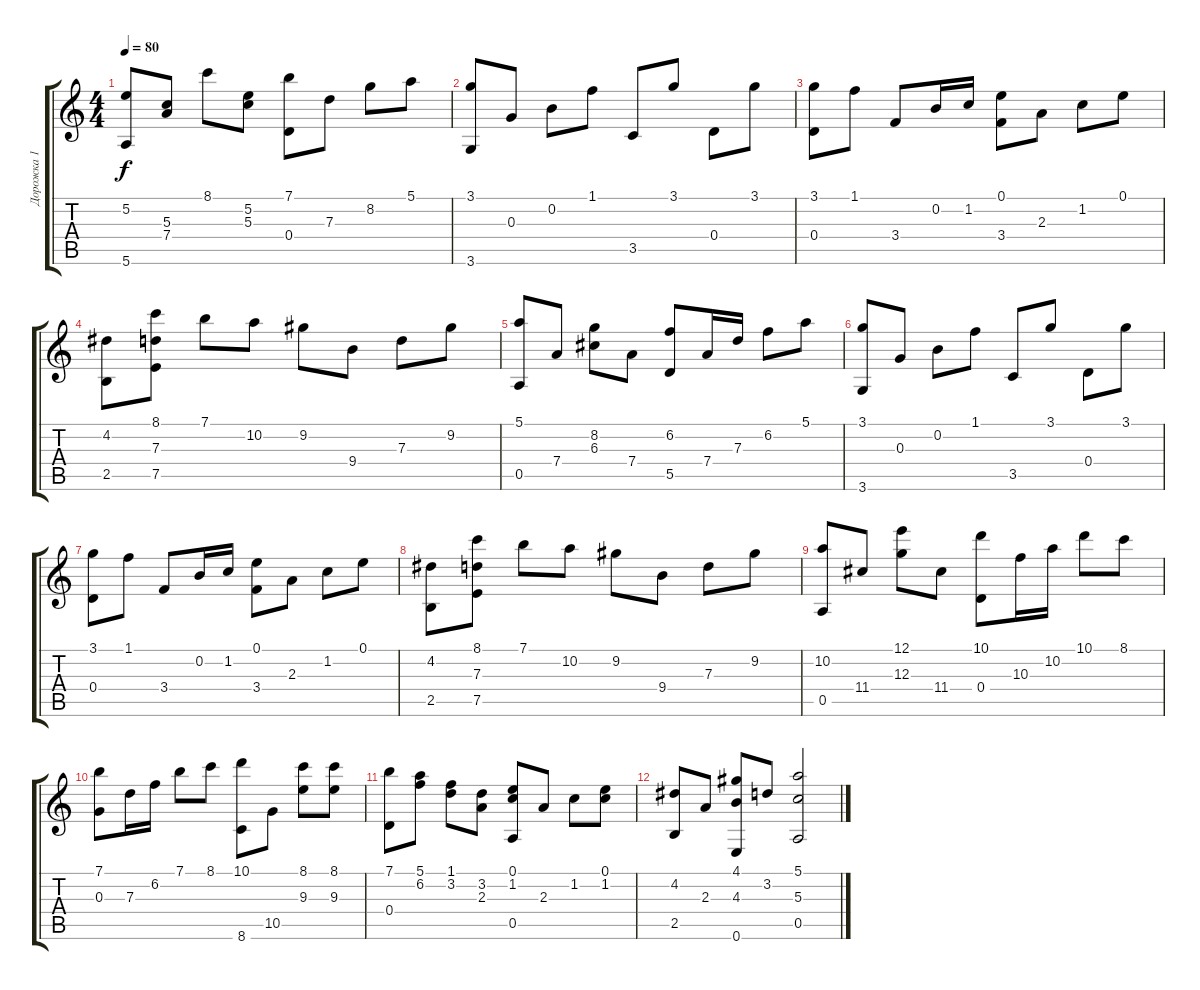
\track ("Дорожка 1" "Дорожка 1") {instrument acousticguitarsteel}
\staff {score tabs}
\tuning (E4 B3 G3 D3 A2 E2) {hide}
\ts (4 4)
\tempo 80
\clef g2
\ks c
(5.2 5.6).8{dy f instrument acousticguitarsteel} (5.3 7.4).8 8.1.8 (5.2 5.3).8 (7.1 0.4).8 7.3.8 8.2.8 5.1.8 |
(3.1 3.6).8 0.3.8 0.2.8 1.1.8 3.5.8 3.1.8 0.4.8 3.1.8 |
(3.1 0.4).8 1.1.8 3.4.8 0.2.16 1.2.16 (0.1 3.4).8 2.3.8 1.2.8 0.1.8 |
(4.2 2.5).8 (8.1 7.3 7.5).8 7.1.8 10.2.8 9.2.8 9.4.8 7.3.8 9.2.8 |
(5.1 0.5).8 7.4.8 (8.2 6.3).8 7.4.8 (6.2 5.5).8 7.4.16 7.3.16 6.2.8 5.1.8 |
(3.1 3.6).8 0.3.8 0.2.8 1.1.8 3.5.8 3.1.8 0.4.8 3.1.8 |
(3.1 0.4).8 1.1.8 3.4.8 0.2.16 1.2.16 (0.1 3.4).8 2.3.8 1.2.8 0.1.8 |
(4.2 2.5).8 (8.1 7.3 7.5).8 7.1.8 10.2.8 9.2.8 9.4.8 7.3.8 9.2.8 |
(10.2 0.5).8 11.4.8 (12.1 12.3).8 11.4.8 (10.1 0.4).8 10.3.16 10.2.16 10.1.8 8.1.8 |
(7.1 0.3).8 7.3.16 6.2.16 7.1.8 8.1.8 (10.1 8.6).8 10.5.8 (8.1 9.3).8 (8.1 9.3).8 |
(7.1 0.4).8 (5.1 6.2).8 (1.1 3.2).8 (3.2 2.3).8 (0.1 1.2 0.5).8 2.3.8 1.2.8 (0.1 1.2).8 |
(4.2 2.5).8 2.3.8 (4.1 4.3 0.6).8 3.2.8 (5.1 5.3 0.5).2
